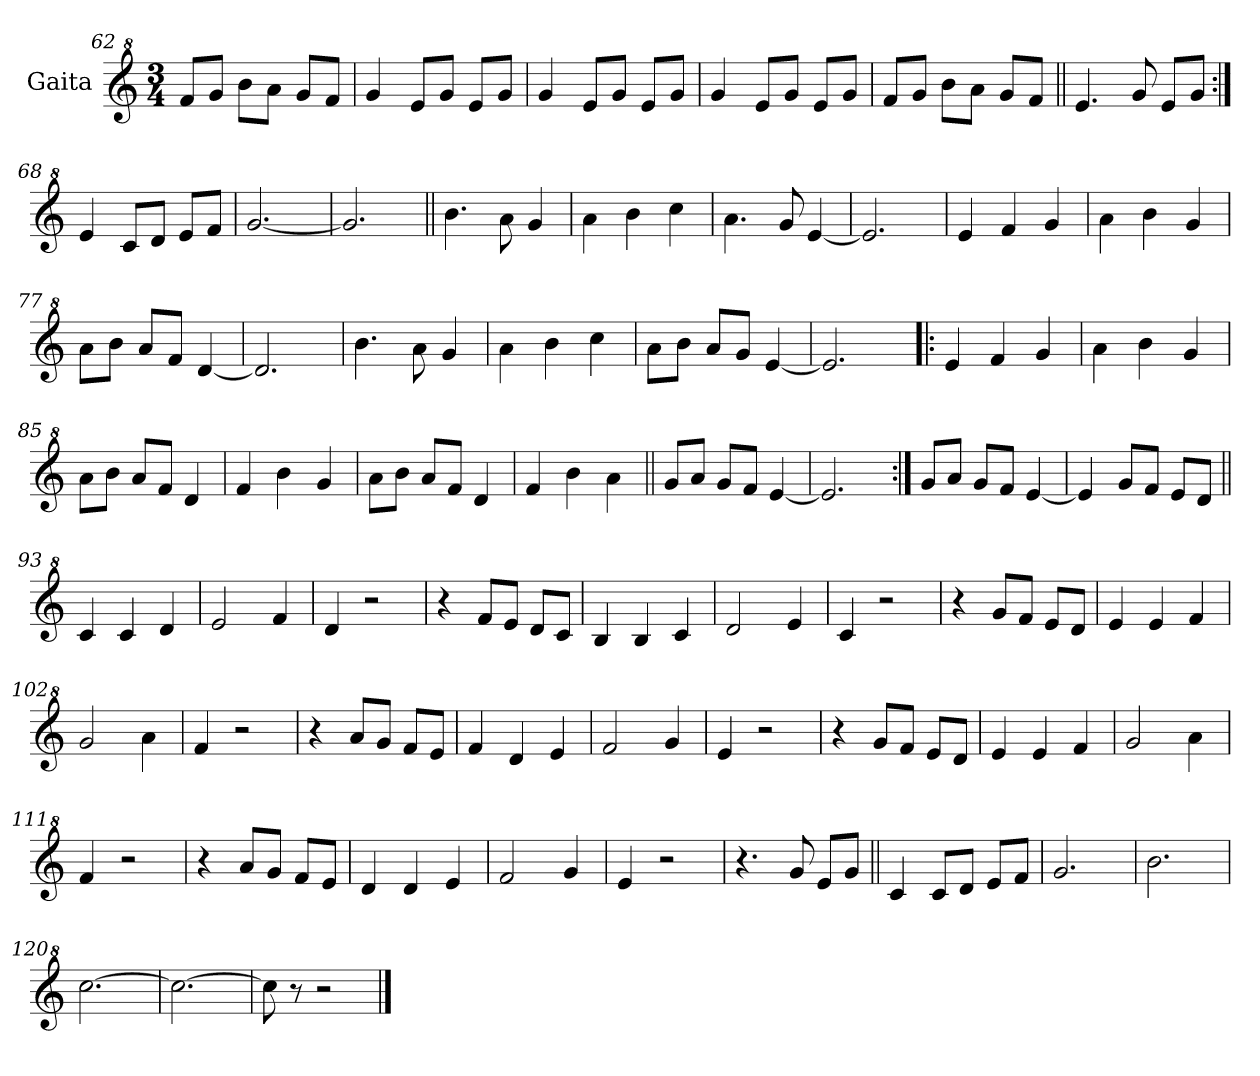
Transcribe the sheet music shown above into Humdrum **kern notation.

**kern
*part1
*staff1
*I"Gaita
*clefG^2
*k[]
*M3/4
=62
8ff/L
8gg/J
8bb\L
8aa\J
8gg/L
8ff/J
=63
4gg/
8ee/L
8gg/J
8ee/L
8gg/J
=64
4gg/
8ee/L
8gg/J
8ee/L
8gg/J
=65
4gg/
8ee/L
8gg/J
8ee/L
8gg/J
!!LO:LB:g=z
=66
8ff/L
8gg/J
8bb\L
8aa\J
8gg/L
8ff/J
=67||
4.ee/
8gg/
8ee/L
8gg/J
=68:|!
4ee/
8cc/L
8dd/J
8ee/L
8ff/J
=69
[2.gg/
=70
2.gg/]
=71||
4.bb\
8aa\
4gg/
=72
4aa\
4bb\
4ccc\
=73
4.aa\
8gg/
[4ee/
=74
2.ee/]
=75
4ee/
4ff/
4gg/
=76
4aa\
4bb\
4gg/
!!LO:LB:g=z
=77
8aa\L
8bb\J
8aa/L
8ff/J
[4dd/
=78
2.dd/]
=79
4.bb\
8aa\
4gg/
=80
4aa\
4bb\
4ccc\
=81
8aa\L
8bb\J
8aa/L
8gg/J
[4ee/
=82
2.ee/]
=83!|:
4ee/
4ff/
4gg/
=84
4aa\
4bb\
4gg/
=85
8aa\L
8bb\J
8aa/L
8ff/J
4dd/
=86
4ff/
4bb\
4gg/
=87
8aa\L
8bb\J
8aa/L
8ff/J
4dd/
!!LO:LB:g=z
=88
4ff/
4bb\
4aa\
=89||
8gg/L
8aa/J
8gg/L
8ff/J
[4ee/
=90
2.ee/]
=91:|!
8gg/L
8aa/J
8gg/L
8ff/J
[4ee/
=92
4ee/]
8gg/L
8ff/J
8ee/L
8dd/J
=93||
4cc/
4cc/
4dd/
=94
2ee/
4ff/
=95
4dd/
2r
=96
4r
8ff/L
8ee/J
8dd/L
8cc/J
=97
4b/
4b/
4cc/
=98
2dd/
4ee/
=99
4cc/
2r
!!LO:LB:g=z
=100
4r
8gg/L
8ff/J
8ee/L
8dd/J
=101
4ee/
4ee/
4ff/
=102
2gg/
4aa\
=103
4ff/
2r
=104
4r
8aa/L
8gg/J
8ff/L
8ee/J
=105
4ff/
4dd/
4ee/
=106
2ff/
4gg/
=107
4ee/
2r
=108
4r
8gg/L
8ff/J
8ee/L
8dd/J
=109
4ee/
4ee/
4ff/
=110
2gg/
4aa\
=111
4ff/
2r
=112
4r
8aa/L
8gg/J
8ff/L
8ee/J
!!LO:PB:g=z
=113
4dd/
4dd/
4ee/
=114
2ff/
4gg/
=115
4ee/
2r
=116
4.r
8gg/
8ee/L
8gg/J
=117||
4cc/
8cc/L
8dd/J
8ee/L
8ff/J
=118
2.gg/
=119
2.bb\
=120
[2.ccc\
=121
2.ccc\_
=122
8ccc\]
8r
2r
==
*-
